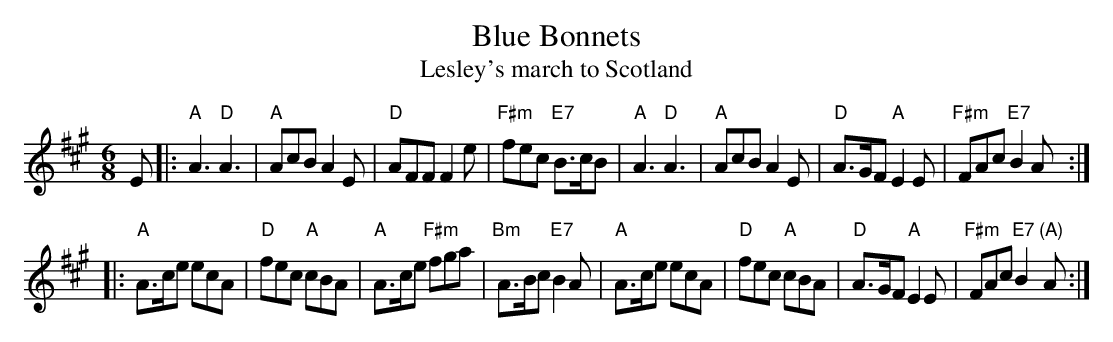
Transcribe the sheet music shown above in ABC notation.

X:1
T: Blue Bonnets
T: Lesley's march to Scotland
M: 6/8
L: 1/8
K: A
E \
|: "A"A3 "D"A3 | "A"AcB    A2E | "D"AFF       F2e | "F#m"fec "E7"B>cB \
|  "A"A3 "D"A3 | "A"AcB    A2E | "D"A>GF   "A"E2E | "F#m"FAc "E7"B2A :|
|: "A"A>ce ecA | "D"fec "A"cBA | "A"A>ce "F#m"fga | "Bm"A>Bc "E7"B2A \
|  "A"A>ce ecA | "D"fec "A"cBA | "D"A>GF   "A"E2E | "F#m"FAc "E7"B2"(A)"A :|
